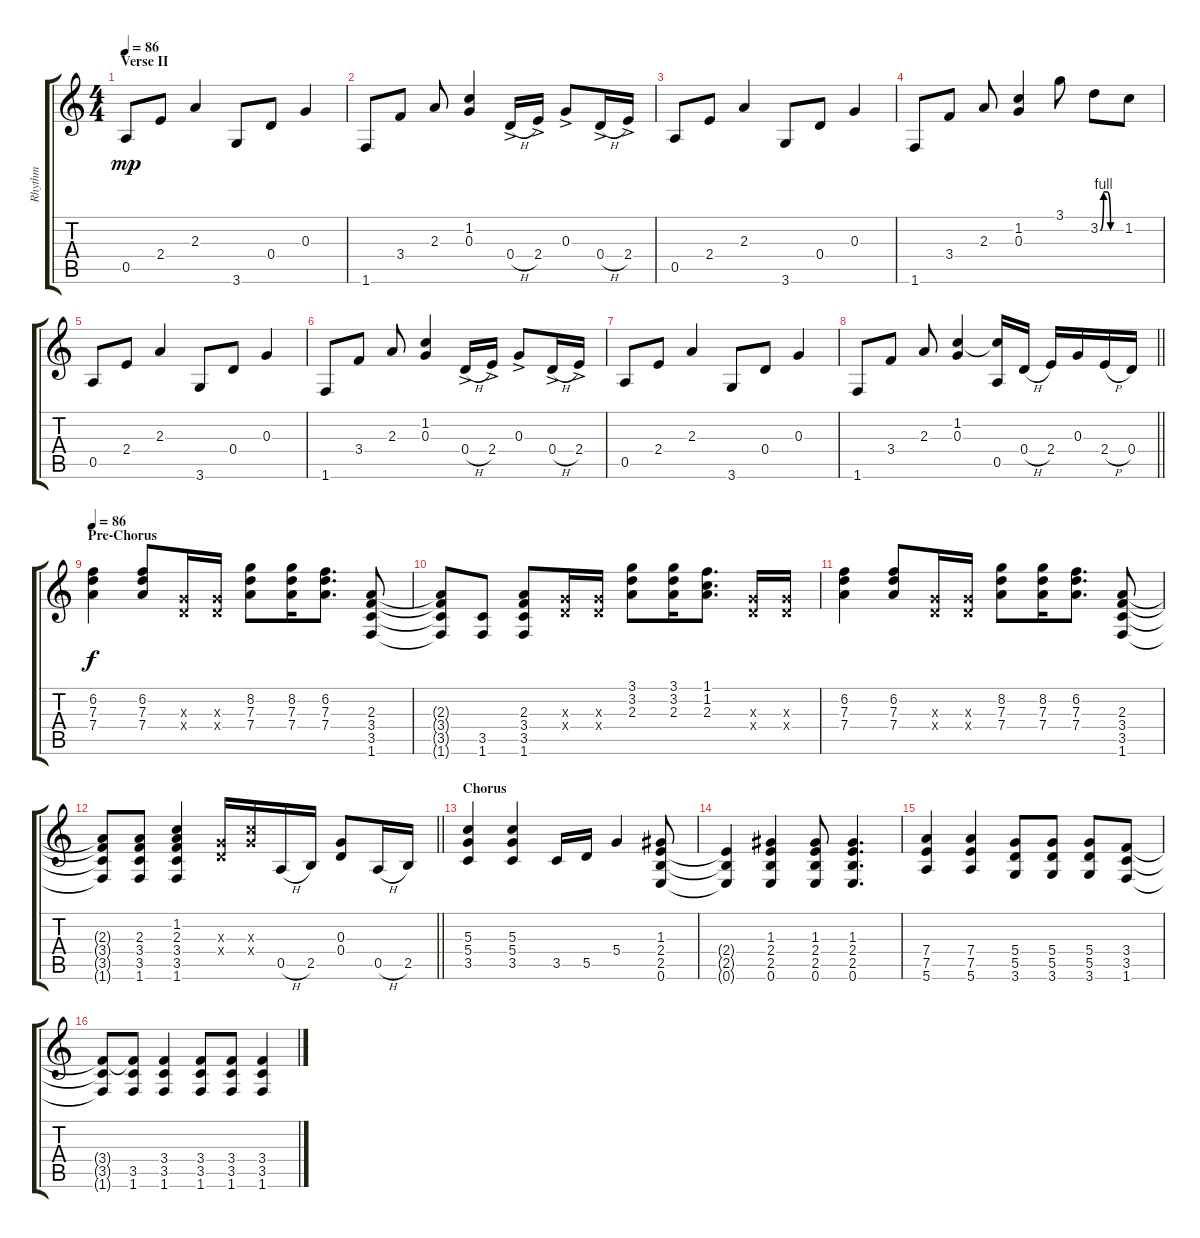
\track ("Rhythm" "Rhythm") {instrument distortionguitar}
\staff {score tabs}
\tuning (E4 B3 G3 D3 A2 E2) {hide}
\ts (4 4)
\section ("" "Verse II")
\tempo 86
\clef g2
\ks c
0.5.8{dy mp volume 8 instrument overdrivenguitar} 2.4.8 2.3.4 3.6.8 0.4.8 0.3.4 |
1.6.8 3.4.8 2.3.8 (1.2 0.3).4 0.4{h ac}.16 2.4{ac}.16 0.3{ac}.8 0.4{h ac}.16 2.4{ac}.16 |
0.5.8 2.4.8 2.3.4 3.6.8 0.4.8 0.3.4 |
1.6.8 3.4.8 2.3.8 (1.2 0.3).4 3.1.8 3.2{be (custom 0 0 10 4 20 4 30 0 60 0)}.8 1.2.8 |
0.5.8 2.4.8 2.3.4 3.6.8 0.4.8 0.3.4 |
1.6.8 3.4.8 2.3.8 (1.2 0.3).4 0.4{h ac}.16 2.4{ac}.16 0.3{ac}.8 0.4{h ac}.16 2.4{ac}.16 |
0.5.8 2.4.8 2.3.4 3.6.8 0.4.8 0.3.4 |
\barLineRight lightlight
1.6.8 3.4.8 2.3.8 (1.2 0.3).4 (1.2{t} 0.5).16 0.4{h}.16 2.4.16 0.3.16 2.4{h}.16 0.4.16 |
\section ("" "Pre-Chorus")
\tempo 86
(6.2 7.3 7.4).4{dy f instrument electricguitarclean} (6.2 7.3 7.4).8 (0.3{x} 0.4{x}).16 (0.3{x} 0.4{x}).16 (8.2 7.3 7.4).8 (8.2 7.3 7.4).16 (6.2 7.3 7.4).8{d} (2.3 3.4 3.5 1.6).8 |
(2.3{t} 3.4{t} 3.5{t} 1.6{t}).8 (3.5 1.6).8 (2.3 3.4 3.5 1.6).8 (0.3{x} 0.4{x}).16 (0.3{x} 0.4{x}).16 (3.1 3.2 2.3).8 (3.1 3.2 2.3).16 (1.1 1.2 2.3).8{d} (0.3{x} 0.4{x}).16 (0.3{x} 0.4{x}).16 |
(6.2 7.3 7.4).4 (6.2 7.3 7.4).8 (0.3{x} 0.4{x}).16 (0.3{x} 0.4{x}).16 (8.2 7.3 7.4).8 (8.2 7.3 7.4).16 (6.2 7.3 7.4).8{d} (2.3 3.4 3.5 1.6).8 |
\barLineRight lightlight
(2.3{t} 3.4{t} 3.5{t} 1.6{t}).8 (2.3 3.4 3.5 1.6).8 (1.2 2.3 3.4 3.5 1.6).4 (0.3{x} 0.4{x}).16 (5.3{x} 5.4{x}).16 0.5{h}.16{volume 6 instrument overdrivenguitar} 2.5.16 (0.3 0.4).8 0.5{h}.16 2.5.16 |
\section ("" "Chorus")
(5.3 5.4 3.5).4 (5.3 5.4 3.5).4 3.5.16 5.5.16 5.4.4 (1.3 2.4 2.5 0.6).8 |
(2.4{t} 2.5{t} 0.6{t}).4 (1.3 2.4 2.5 0.6).4 (1.3 2.4 2.5 0.6).8 (1.3 2.4 2.5 0.6).4{d} |
(7.4 7.5 5.6).4 (7.4 7.5 5.6).4 (5.4 5.5 3.6).8 (5.4 5.5 3.6).8 (5.4 5.5 3.6).8 (3.4 3.5 1.6).8 |
(3.4{t} 3.5{t} 1.6{t}).8 (3.4{t} 3.5 1.6).8 (3.4 3.5 1.6).4 (3.4 3.5 1.6).8 (3.4 3.5 1.6).8 (3.4 3.5 1.6).4
